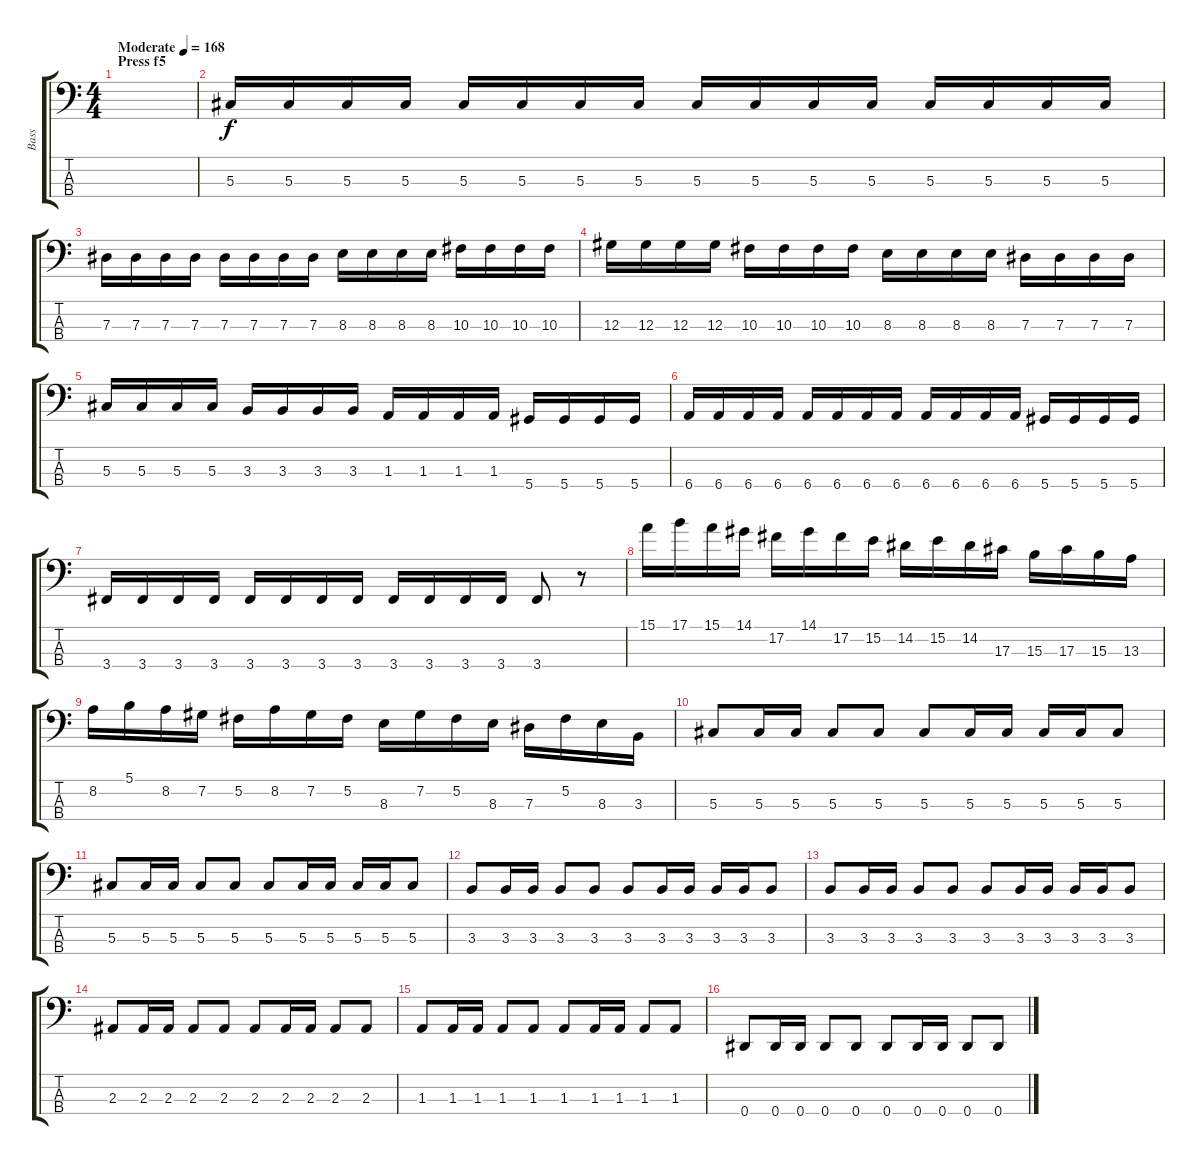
\track ("Bass" "Bass") {instrument electricbassfinger}
\staff {score tabs}
\tuning (Gb2 Db2 Ab1 Eb1) {hide}
\ts (4 4)
\section ("" "Press f5")
\tempo (168 "Moderate")
\clef f4
\ks c
|
5.3.16 5.3.16 5.3.16 5.3.16 5.3.16 5.3.16 5.3.16 5.3.16 5.3.16 5.3.16 5.3.16 5.3.16 5.3.16 5.3.16 5.3.16 5.3.16 |
7.3.16 7.3.16 7.3.16 7.3.16 7.3.16 7.3.16 7.3.16 7.3.16 8.3.16 8.3.16 8.3.16 8.3.16 10.3.16 10.3.16 10.3.16 10.3.16 |
12.3.16 12.3.16 12.3.16 12.3.16 10.3.16 10.3.16 10.3.16 10.3.16 8.3.16 8.3.16 8.3.16 8.3.16 7.3.16 7.3.16 7.3.16 7.3.16 |
5.3.16 5.3.16 5.3.16 5.3.16 3.3.16 3.3.16 3.3.16 3.3.16 1.3.16 1.3.16 1.3.16 1.3.16 5.4.16 5.4.16 5.4.16 5.4.16 |
6.4.16 6.4.16 6.4.16 6.4.16 6.4.16 6.4.16 6.4.16 6.4.16 6.4.16 6.4.16 6.4.16 6.4.16 5.4.16 5.4.16 5.4.16 5.4.16 |
3.4.16 3.4.16 3.4.16 3.4.16 3.4.16 3.4.16 3.4.16 3.4.16 3.4.16 3.4.16 3.4.16 3.4.16 3.4.8 r.8 |
15.1.16 17.1.16 15.1.16 14.1.16 17.2.16 14.1.16 17.2.16 15.2.16 14.2.16 15.2.16 14.2.16 17.3.16 15.3.16 17.3.16 15.3.16 13.3.16 |
8.2.16 5.1.16 8.2.16 7.2.16 5.2.16 8.2.16 7.2.16 5.2.16 8.3.16 7.2.16 5.2.16 8.3.16 7.3.16 5.2.16 8.3.16 3.3.16 |
5.3.8 5.3.16 5.3.16 5.3.8 5.3.8 5.3.8 5.3.16 5.3.16 5.3.16 5.3.16 5.3.8 |
5.3.8 5.3.16 5.3.16 5.3.8 5.3.8 5.3.8 5.3.16 5.3.16 5.3.16 5.3.16 5.3.8 |
3.3.8 3.3.16 3.3.16 3.3.8 3.3.8 3.3.8 3.3.16 3.3.16 3.3.16 3.3.16 3.3.8 |
3.3.8 3.3.16 3.3.16 3.3.8 3.3.8 3.3.8 3.3.16 3.3.16 3.3.16 3.3.16 3.3.8 |
2.3.8 2.3.16 2.3.16 2.3.8 2.3.8 2.3.8 2.3.16 2.3.16 2.3.8 2.3.8 |
1.3.8 1.3.16 1.3.16 1.3.8 1.3.8 1.3.8 1.3.16 1.3.16 1.3.8 1.3.8 |
0.4.8 0.4.16 0.4.16 0.4.8 0.4.8 0.4.8 0.4.16 0.4.16 0.4.8 0.4.8
